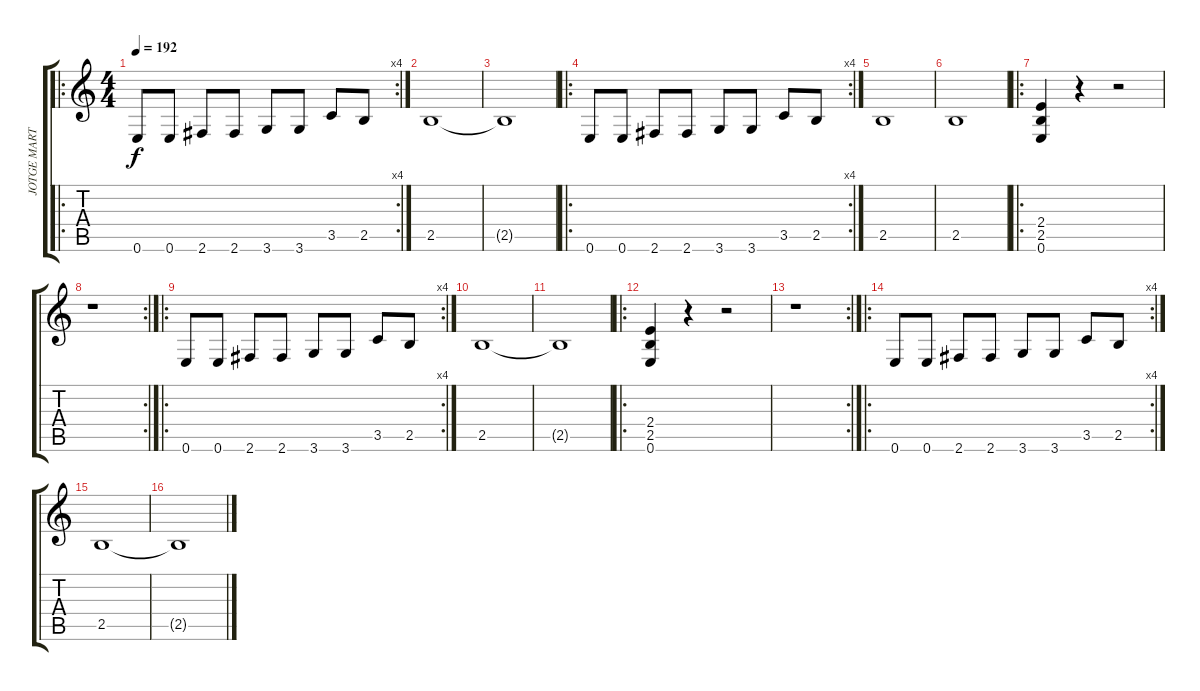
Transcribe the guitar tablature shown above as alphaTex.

\track ("JOTGE MARTINEZ" "JOTGE MART") {instrument overdrivenguitar}
\staff {score tabs}
\tuning (E4 B3 G3 D3 A2 E2) {hide}
\ro
\rc 4
\ts (4 4)
\tempo 192
\clef g2
\ks c
0.6.8{dy f instrument overdrivenguitar} 0.6.8 2.6.8 2.6.8 3.6.8 3.6.8 3.5.8 2.5.8 |
2.5.1 |
2.5{t}.1 |
\ro
\rc 4
0.6.8 0.6.8 2.6.8 2.6.8 3.6.8 3.6.8 3.5.8 2.5.8 |
2.5.1 |
2.5.1 |
\ro
(2.4 2.5 0.6).4 r.4 r.2 |
\rc 2
r.1 |
\ro
\rc 4
0.6.8 0.6.8 2.6.8 2.6.8 3.6.8 3.6.8 3.5.8 2.5.8 |
2.5.1 |
2.5{t}.1 |
\ro
(2.4 2.5 0.6).4 r.4 r.2 |
\rc 2
r.1 |
\ro
\rc 4
0.6.8 0.6.8 2.6.8 2.6.8 3.6.8 3.6.8 3.5.8 2.5.8 |
2.5.1 |
2.5{t}.1
